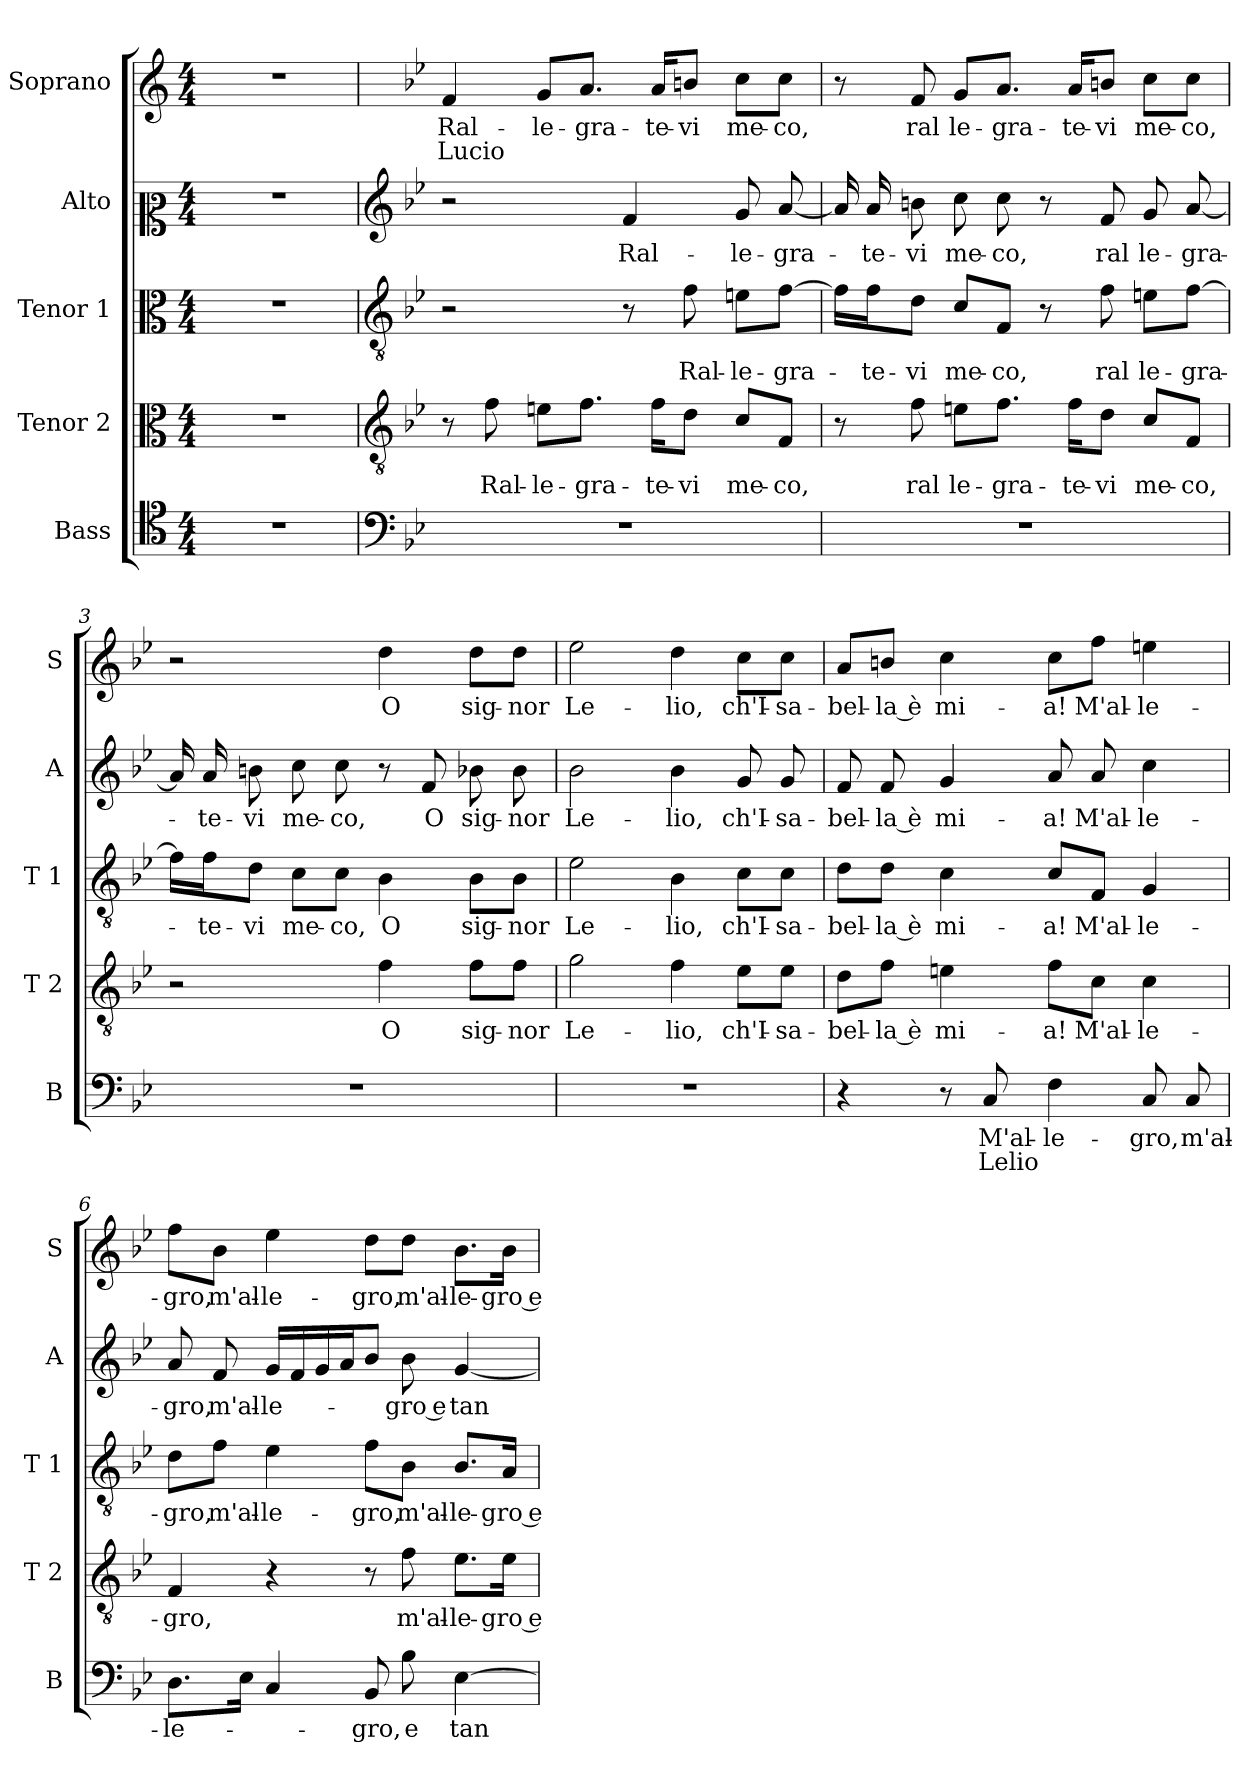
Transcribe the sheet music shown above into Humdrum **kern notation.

**kern	**text	**text	**kern	**text	**kern	**text	**kern	**text	**kern	**text	**text
*part5	*part5	*part5	*part4	*part4	*part3	*part3	*part2	*part2	*part1	*part1	*part1
*staff5	*staff5	*staff5	*staff4	*staff4	*staff3	*staff3	*staff2	*staff2	*staff1	*staff1	*staff1
*I"Bass	*	*	*I"Tenor 2	*	*I"Tenor 1	*	*I"Alto	*	*I"Soprano	*	*
*I'B	*	*	*I'T 2	*	*I'T 1	*	*I'A	*	*I'S	*	*
*clefC4	*	*	*clefC3	*	*clefC3	*	*clefC2	*	*clefG2	*	*
*k[]	*	*	*k[]	*	*k[]	*	*k[]	*	*k[]	*	*
*C:	*	*	*C:	*	*C:	*	*C:	*	*C:	*	*
*M4/4	*	*	*M4/4	*	*M4/4	*	*M4/4	*	*M4/4	*	*
=	=	=	=	=	=	=	=	=	=	=	=
1r	.	.	1r	.	1r	.	1r	.	1r	.	.
=1	=1	=1	=1	=1	=1	=1	=1	=1	=1	=1	=1
*clefF4	*	*	*clefGv2	*	*clefGv2	*	*clefG2	*	*	*	*
*k[b-e-]	*	*	*k[b-e-]	*	*k[b-e-]	*	*k[b-e-]	*	*k[b-e-]	*	*
*B-:	*	*	*B-:	*	*B-:	*	*B-:	*	*B-:	*	*
!	!	!	!	!	!	!	!	!	!	!LO:LY:b	!LO:LY:a
1r	.	.	8r	.	2r	.	2r	.	4f/	Ral-	Lucio
!	!	!	!	!LO:LY:b	!	!	!	!	!	!	!
.	.	.	8f\	Ral-	.	.	.	.	.	.	.
!	!	!	!	!LO:LY:b	!	!	!	!	!	!LO:LY:b	!
.	.	.	8en\L	-le-	.	.	.	.	8g/L	-le-	.
!	!	!	!	!LO:LY:b	!	!	!	!	!	!LO:LY:b	!
.	.	.	8.f\J	-gra-	.	.	.	.	8.a/J	-gra-	.
!	!	!	!	!	!	!	!	!LO:LY:b	!	!	!
.	.	.	.	.	8r	.	4f/	Ral-	.	.	.
!	!	!	!	!LO:LY:b	!	!	!	!	!	!LO:LY:b	!
.	.	.	16f\KL	-te-	.	.	.	.	16a/KL	-te-	.
!	!	!	!	!LO:LY:b	!	!LO:LY:b	!	!	!	!LO:LY:b	!
.	.	.	8d\J	-vi	8f\	Ral-	.	.	8bn/J	-vi	.
!	!	!	!	!LO:LY:b	!	!LO:LY:b	!	!LO:LY:b	!	!LO:LY:b	!
.	.	.	8c/L	me-	8en\L	-le-	8g/	-le-	8cc\L	me-	.
!	!	!	!	!LO:LY:b	!	!LO:LY:b	!	!LO:LY:b	!	!LO:LY:b	!
.	.	.	8F/J	-co,	[8f\J	-gra-	[8a/	-gra-	8cc\J	-co,	.
=2	=2	=2	=2	=2	=2	=2	=2	=2	=2	=2	=2
1r	.	.	8r	.	16f\LL]	.	16a/]	.	8r	.	.
!	!	!	!	!	!	!LO:LY:b	!	!LO:LY:b	!	!	!
.	.	.	.	.	16f\J	-te-	16a/	-te-	.	.	.
!	!	!	!	!LO:LY:b	!	!LO:LY:b	!	!LO:LY:b	!	!LO:LY:b	!
.	.	.	8f\	ral	8d\J	-vi	8bn\	-vi	8f/	ral	.
!	!	!	!	!LO:LY:b	!	!LO:LY:b	!	!LO:LY:b	!	!LO:LY:b	!
.	.	.	8en\L	le-	8c/L	me-	8cc\	me-	8g/L	le-	.
!	!	!	!	!LO:LY:b	!	!LO:LY:b	!	!LO:LY:b	!	!LO:LY:b	!
.	.	.	8.f\J	-gra-	8F/J	-co,	8cc\	-co,	8.a/J	-gra-	.
.	.	.	.	.	8r	.	8r	.	.	.	.
!	!	!	!	!LO:LY:b	!	!	!	!	!	!LO:LY:b	!
.	.	.	16f\KL	-te-	.	.	.	.	16a/KL	-te-	.
!	!	!	!	!LO:LY:b	!	!LO:LY:b	!	!LO:LY:b	!	!LO:LY:b	!
.	.	.	8d\J	-vi	8f\	ral	8f/	ral	8bn/J	-vi	.
!	!	!	!	!LO:LY:b	!	!LO:LY:b	!	!LO:LY:b	!	!LO:LY:b	!
.	.	.	8c/L	me-	8en\L	le-	8g/	le-	8cc\L	me-	.
!	!	!	!	!LO:LY:b	!	!LO:LY:b	!	!LO:LY:b	!	!LO:LY:b	!
.	.	.	8F/J	-co,	[8f\J	-gra-	[8a/	-gra-	8cc\J	-co,	.
=3	=3	=3	=3	=3	=3	=3	=3	=3	=3	=3	=3
1r	.	.	2r	.	16f\LL]	.	16a/]	.	2r	.	.
!	!	!	!	!	!	!LO:LY:b	!	!LO:LY:b	!	!	!
.	.	.	.	.	16f\J	-te-	16a/	-te-	.	.	.
!	!	!	!	!	!	!LO:LY:b	!	!LO:LY:b	!	!	!
.	.	.	.	.	8d\J	-vi	8bn\	-vi	.	.	.
!	!	!	!	!	!	!LO:LY:b	!	!LO:LY:b	!	!	!
.	.	.	.	.	8c\L	me-	8cc\	me-	.	.	.
!	!	!	!	!	!	!LO:LY:b	!	!LO:LY:b	!	!	!
.	.	.	.	.	8c\J	-co,	8cc\	-co,	.	.	.
!	!	!	!	!LO:LY:b	!	!LO:LY:b	!	!	!	!LO:LY:b	!
.	.	.	4f\	O	4B-\	O	8r	.	4dd\	O	.
!	!	!	!	!	!	!	!	!LO:LY:b	!	!	!
.	.	.	.	.	.	.	8f/	O	.	.	.
!	!	!	!	!LO:LY:b	!	!LO:LY:b	!	!LO:LY:b	!	!LO:LY:b	!
.	.	.	8f\L	sig-	8B-\L	sig-	8b-X\	sig-	8dd\L	sig-	.
!	!	!	!	!LO:LY:b	!	!LO:LY:b	!	!LO:LY:b	!	!LO:LY:b	!
.	.	.	8f\J	-nor	8B-\J	-nor	8b-\	-nor	8dd\J	-nor	.
!!LO:LB:g=z
=4	=4	=4	=4	=4	=4	=4	=4	=4	=4	=4	=4
!	!	!	!	!LO:LY:b	!	!LO:LY:b	!	!LO:LY:b	!	!LO:LY:b	!
1r	.	.	2g\	Le-	2e-\	Le-	2b-\	Le-	2ee-\	Le-	.
!	!	!	!	!LO:LY:b	!	!LO:LY:b	!	!LO:LY:b	!	!LO:LY:b	!
.	.	.	4f\	-lio,	4B-\	-lio,	4b-\	-lio,	4dd\	-lio,	.
!	!	!	!	!LO:LY:b	!	!LO:LY:b	!	!LO:LY:b	!	!LO:LY:b	!
.	.	.	8e-\L	ch'I-	8c\L	ch'I-	8g/	ch'I-	8cc\L	ch'I-	.
!	!	!	!	!LO:LY:b	!	!LO:LY:b	!	!LO:LY:b	!	!LO:LY:b	!
.	.	.	8e-\J	-sa-	8c\J	-sa-	8g/	-sa-	8cc\J	-sa-	.
=5	=5	=5	=5	=5	=5	=5	=5	=5	=5	=5	=5
!	!	!	!	!LO:LY:b	!	!LO:LY:b	!	!LO:LY:b	!	!LO:LY:b	!
4r	.	.	8d\L	-bel-	8d\L	-bel-	8f/	-bel-	8a/L	-bel-	.
!	!	!	!	!LO:LY:b	!	!LO:LY:b	!	!LO:LY:b	!	!LO:LY:b	!
.	.	.	8f\J	-la è	8d\J	-la è	8f/	-la è	8bn/J	-la è	.
!	!	!	!	!LO:LY:b	!	!LO:LY:b	!	!LO:LY:b	!	!LO:LY:b	!
8r	.	.	4en\	mi-	4c\	mi-	4g/	mi-	4cc\	mi-	.
!	!LO:LY:b	!LO:LY:a	!	!	!	!	!	!	!	!	!
8C/	M'al-	Lelio	.	.	.	.	.	.	.	.	.
!	!LO:LY:b	!	!	!LO:LY:b	!	!LO:LY:b	!	!LO:LY:b	!	!LO:LY:b	!
4F\	-le-	.	8f\L	-a!	8c/L	-a!	8a/	-a!	8cc\L	-a!	.
!	!	!	!	!LO:LY:b	!	!LO:LY:b	!	!LO:LY:b	!	!LO:LY:b	!
.	.	.	8c\J	M'al-	8F/J	M'al-	8a/	M'al-	8ff\J	M'al-	.
!	!LO:LY:b	!	!	!LO:LY:b	!	!LO:LY:b	!	!LO:LY:b	!	!LO:LY:b	!
8C/	-gro,	.	4c\	-le-	4G/	-le-	4cc\	-le-	4een\	-le-	.
!	!LO:LY:b	!	!	!	!	!	!	!	!	!	!
8C/	m'al-	.	.	.	.	.	.	.	.	.	.
=6	=6	=6	=6	=6	=6	=6	=6	=6	=6	=6	=6
!	!LO:LY:b	!	!	!LO:LY:b	!	!LO:LY:b	!	!LO:LY:b	!	!LO:LY:b	!
8.D\L	-le-	.	4F/	-gro,	8d\L	-gro,	8a/	-gro,	8ff\L	-gro,	.
!	!	!	!	!	!	!LO:LY:b	!	!LO:LY:b	!	!LO:LY:b	!
.	.	.	.	.	8f\J	m'al-	8f/	m'al-	8b-\J	m'al-	.
16E-\Jk	.	.	.	.	.	.	.	.	.	.	.
!	!	!	!	!	!	!LO:LY:b	!	!LO:LY:b	!	!LO:LY:b	!
4C/	.	.	4r	.	4e-\	-le-	16g/LL	-le-	4ee-\	-le-	.
.	.	.	.	.	.	.	16f/	.	.	.	.
.	.	.	.	.	.	.	16g/	.	.	.	.
.	.	.	.	.	.	.	16a/J	.	.	.	.
!	!LO:LY:b	!	!	!	!	!LO:LY:b	!	!	!	!LO:LY:b	!
8BB-/	-gro,	.	8r	.	8f\L	-gro,	8b-/J	.	8dd\L	-gro,	.
!	!LO:LY:b	!	!	!LO:LY:b	!	!LO:LY:b	!	!LO:LY:b	!	!LO:LY:b	!
8B-\	e	.	8f\	m'al-	8B-\J	m'al-	8b-\	-gro e	8dd\J	m'al-	.
!	!LO:LY:b	!	!	!LO:LY:b	!	!LO:LY:b	!	!LO:LY:b	!	!LO:LY:b	!
[4E-\	tan-	.	8.e-\L	-le-	8.B-/L	-le-	[4g/	tan-	8.b-\L	-le-	.
!	!	!	!	!LO:LY:b	!	!LO:LY:b	!	!	!	!LO:LY:b	!
.	.	.	16e-\Jk	-gro e	16A/Jk	-gro e	.	.	16b-\Jk	-gro e	.
=	=	=	=	=	=	=	=	=	=	=	=
*-	*-	*-	*-	*-	*-	*-	*-	*-	*-	*-	*-
